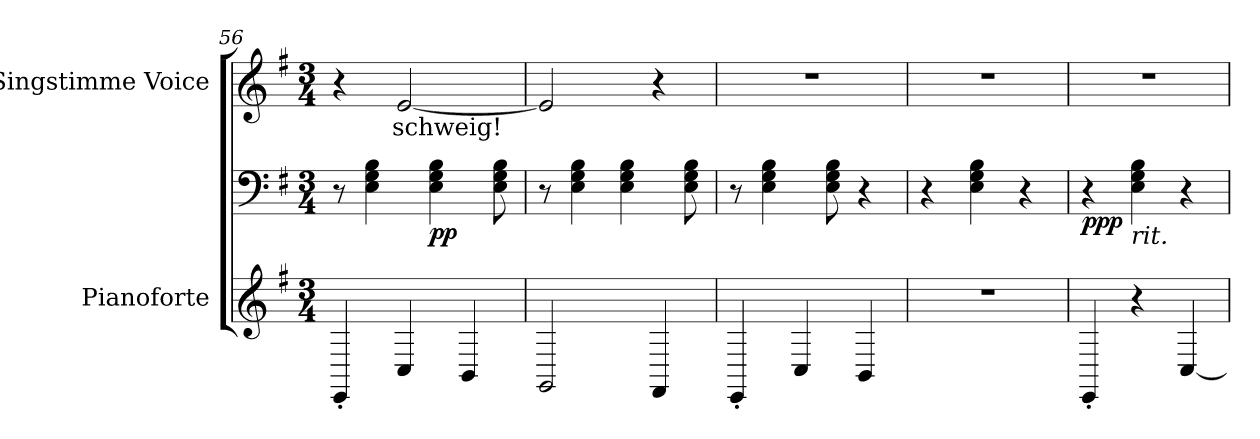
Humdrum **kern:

**kern	**kern	**dynam	**kern	**text
*part2	*part2	*part2	*part1	*part1
*staff3	*staff2	*staff2/3	*staff1	*staff1
*I"Pianoforte	*	*	*I"Singstimme Voice	*
*I'Pno	*	*	*	*
!!LO:LB:g=z
*clefG2	*clefF4	*	*clefG2	*
*k[f#]	*k[f#]	*	*k[f#]	*
*M3/4	*M3/4	*	*M3/4	*
=56	=56	=56	=56	=56
4EE'/	8r	.	4r	.
.	4E\ 4G\ 4B\	.	.	.
!	!	!	!	!LO:LY:b
4C/	.	.	[2e/	schweig!
!	!	!LO:DY:b	!	!
.	4E\ 4G\ 4B\	pp	.	.
4BB/	.	.	.	.
.	8E\ 8G\ 8B\	.	.	.
=57	=57	=57	=57	=57
2GG/	8r	.	2e/]	.
.	4E\ 4G\ 4B\	.	.	.
.	4E\ 4G\ 4B\	.	.	.
4FF#/	.	.	4r	.
.	8E\ 8G\ 8B\	.	.	.
=58	=58	=58	=58	=58
4EE'/	8r	.	2.r	.
.	4E\ 4G\ 4B\	.	.	.
4C/	.	.	.	.
.	8E\ 8G\ 8B\	.	.	.
4BB/	4r	.	.	.
=59	=59	=59	=59	=59
2.r	4r	.	2.r	.
.	4E\ 4G\ 4B\	.	.	.
.	4r	.	.	.
=60	=60	=60	=60	=60
!	!	!LO:DY:b	!	!
*	*	*	*^	*
4EE'/	4r	ppp	2.r	4ryy	.
*	*	*	*MM86	*	*
!	!LO:TX:b:i:t=rit.	!	!	!	!
4r	4E\ 4G\ 4B\	.	.	2ryy	.
[4C/	4r	.	.	.	.
*	*	*	*v	*v	*
=	=	=	=	=
*-	*-	*-	*-	*-
